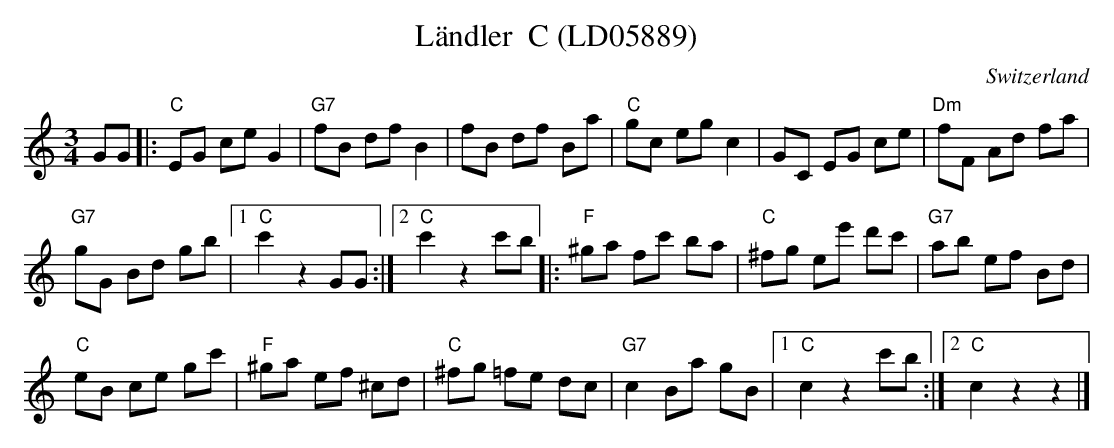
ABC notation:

X:1
T:Ländler  C (LD05889)
O:Switzerland
M:3/4
L:1/8
K:C major
GG |: "C"EG ceG2 | "G7"fB dfB2 | fB df Ba | "C"gc egc2 | GC EG ce | "Dm"fF Ad fa |
"G7"gG Bd gb |1 "C"c'2z2GG :|2 "C"c'2z2 c'b |:"F"^ga fc' ba | "C"^fg ee' d'c' | "G7"ab ef Bd |
"C"eB ce gc' | "F"^ga ef ^cd | "C"^fg =fe dc | "G7"c2Ba gB |1 "C"c2z2c'b :|2 "C"c2z2z2 |]
